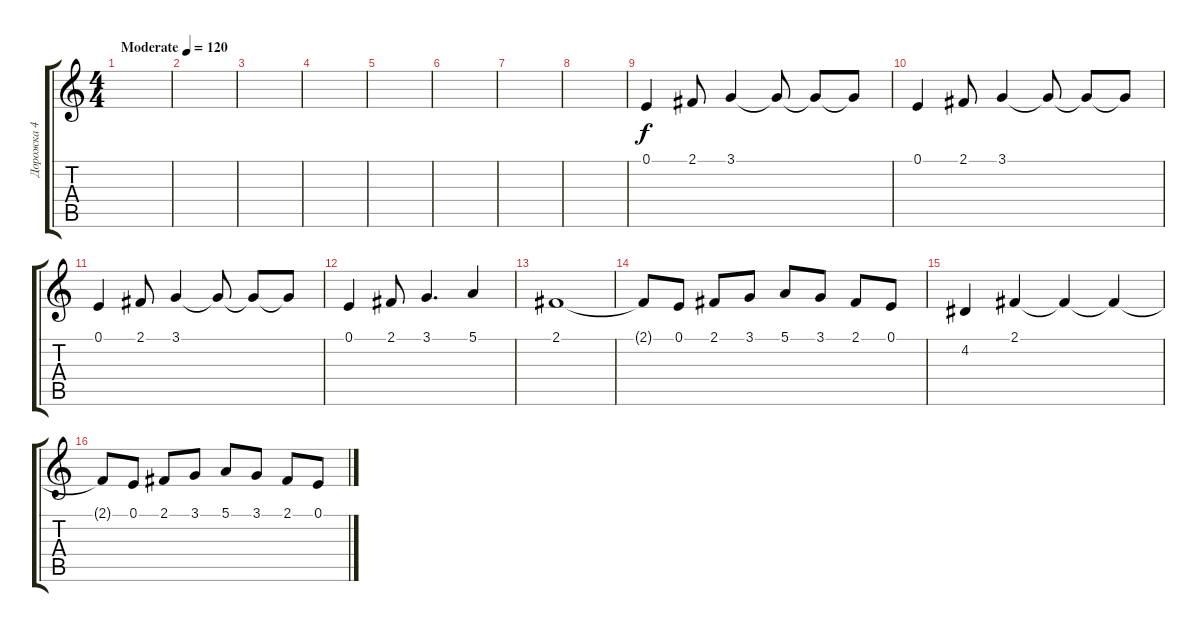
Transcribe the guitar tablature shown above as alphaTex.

\track ("Дорожка 4" "Дорожка 4") {instrument trumpet}
\staff {score tabs}
\tuning (E4 B3 G3 D3 A2 E2) {hide}
\ts (4 4)
\tempo (120 "Moderate")
\clef g2
\ks c
|
|
|
|
|
|
|
|
0.1.4 2.1.8 3.1.4 3.1{t}.8 3.1{t}.8 3.1{t}.8 |
0.1.4 2.1.8 3.1.4 3.1{t}.8 3.1{t}.8 3.1{t}.8 |
0.1.4 2.1.8 3.1.4 3.1{t}.8 3.1{t}.8 3.1{t}.8 |
0.1.4 2.1.8 3.1.4{d} 5.1.4 |
2.1.1 |
2.1{t}.8 0.1.8 2.1.8 3.1.8 5.1.8 3.1.8 2.1.8 0.1.8 |
4.2.4 2.1.4 2.1{t}.4 2.1{t}.4 |
2.1{t}.8 0.1.8 2.1.8 3.1.8 5.1.8 3.1.8 2.1.8 0.1.8
